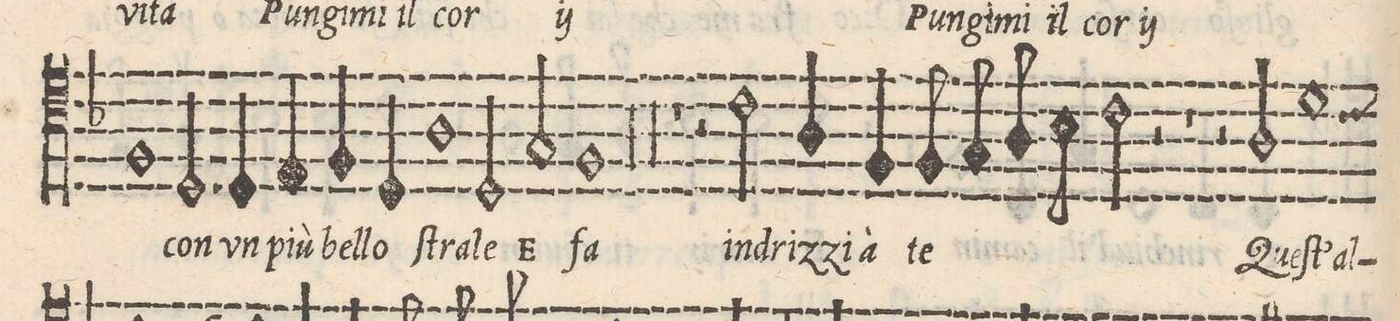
**kern	**text
*I"BASSO	*
*clefC4	*
*k[b-]	*
*met(c)	*
*M2/1	*
1F/	cor
*	*Xij
2D/	con
=25-	=25-
4D/	vn
4E/	più
4F/	bel-
4D/	-lo
1A\	ſtra-
=26-	=26-
2D/	-le
2G/	E
1F/	fa
=27-	=27-
00r	.
=28-	=28-
=29-	=29-
00r	.
=30-	=30-
=31-	=31-
1r	.
2r	.
2c\	in-
=32-	=32-
4A/	-driz-
4F/	-zi_à
8F/	te
8G/	.
8A/	.
8B-y\	.
2c\	.
2r	.
=33-	=33-
1r	.
2r	.
2A/	Queſt`
=34-	=34-
1d\	al-
*-	*-
